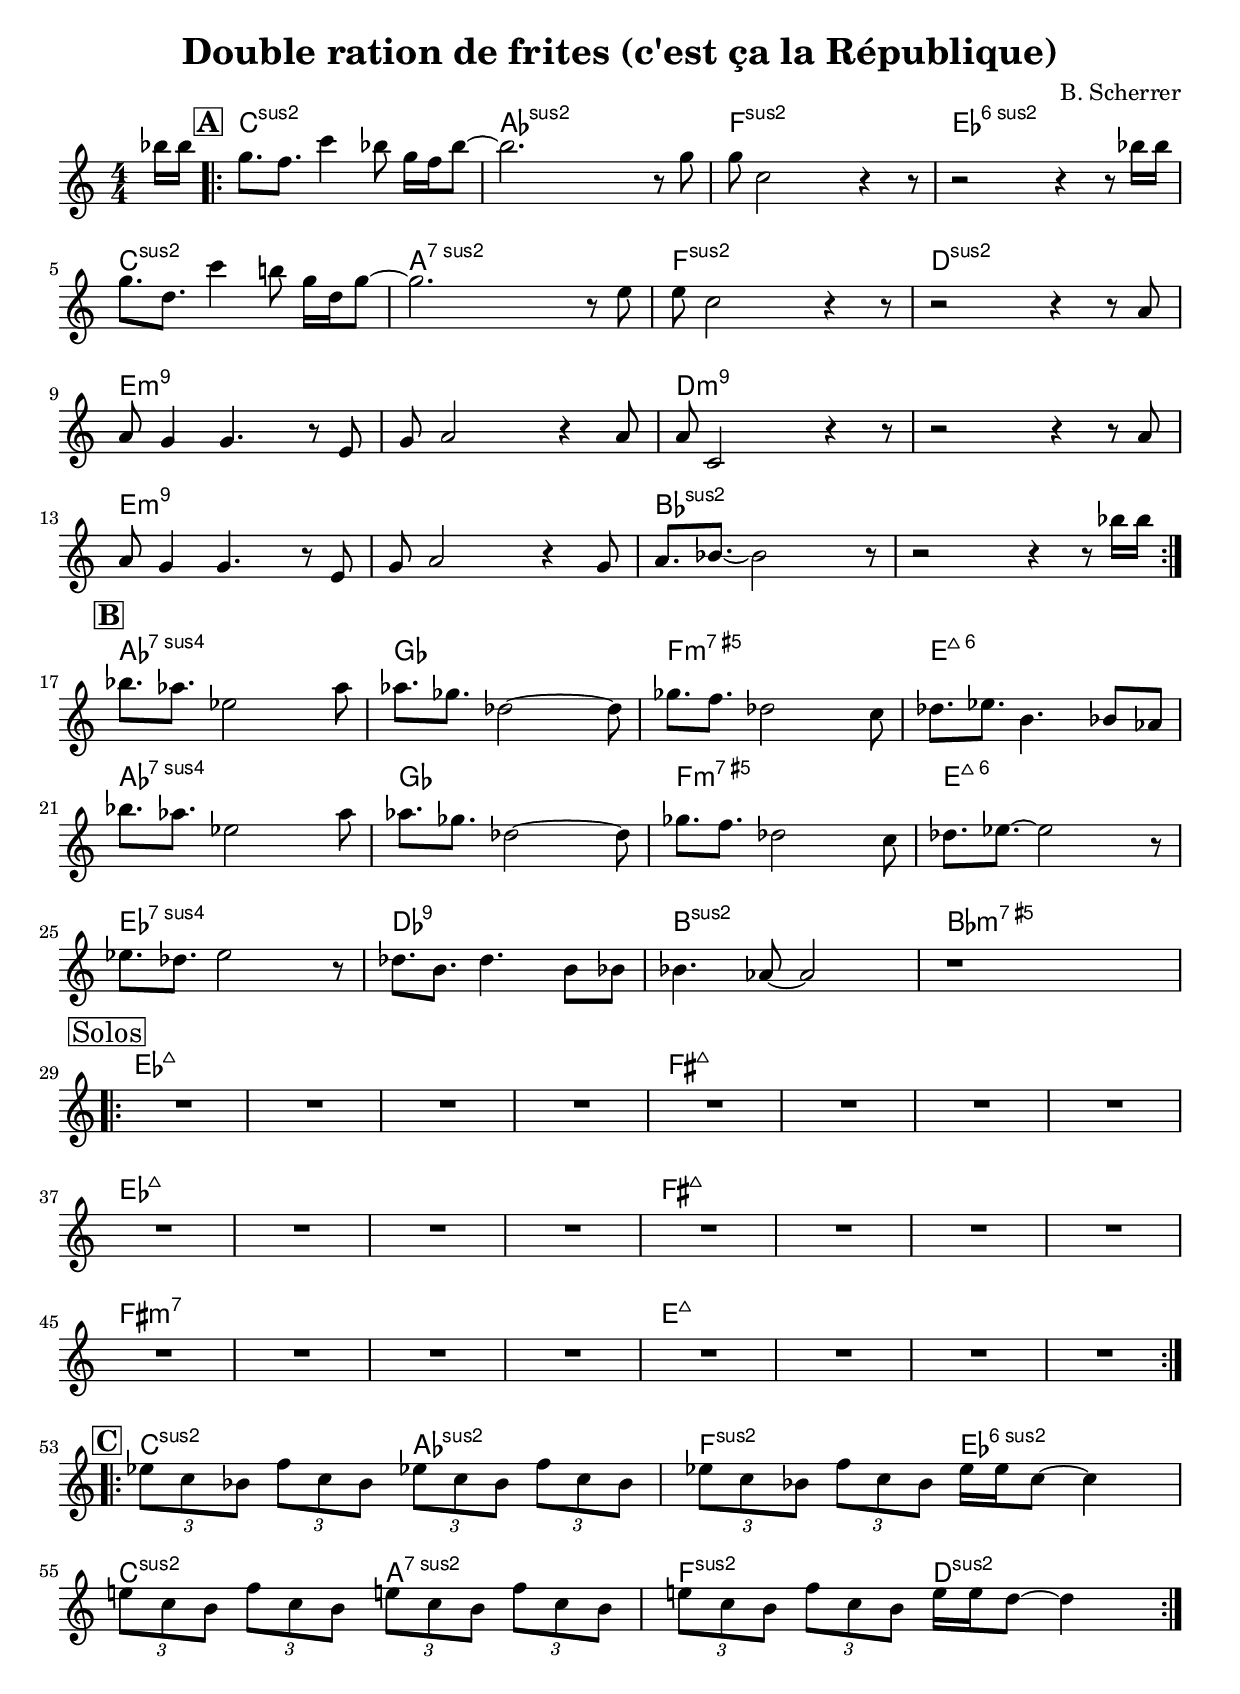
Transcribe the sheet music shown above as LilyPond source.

\version "2.18.2"	

noteCibleTransposition =   c   % c         % d pour Si b %  a, pour Mi b

ton = ""

indent = 0

melodie =  \relative c'''{
  \key c \major
  \numericTimeSignature
  \time 4/4 \partial 8 bes16 bes16
  \mark \markup {\box \bold A}
\repeat volta 2 {
  g8. f c'4 bes8  g16 f bes8~ |  bes2. r8 g | g8 c,2 r4 r8 | r2 r4 r8 bes'16 bes | \break
  g8. d c'4 b!8  g16 d g8~ |  g2. r8 e | e8 c2 r4 r8  |r2 r4 r8 a | \break
  a8 g4 g4. r8 e | g a2 r4 a8 | a c,2 r4 r8 | r2 r4 r8 a' | \break
  a8 g4 g4. r8 e | g a2 r4 g8 | a8. bes8.~ bes2 r8  | r2 r4 r8 bes'16 bes | \break
}
  \mark \markup {\box \bold B}
  \repeat unfold 2 {
    bes8. aes ees2 aes8 | aes8. ges des2~ des8 | ges8. f des2 c8 |
  }
  \alternative {
    {des8. ees b4. bes8 aes }
    {des8. ees8.~ ees2 r8} 
  } \break
  ees8. des ees2 r8 | des8. b des4. b8 bes | bes4. aes8~ aes2 | r1 \break
  \mark \markup {\box Solos}
  \repeat volta 2 {\compressMMRests { \override MultiMeasureRest.expand-limit = #3 \repeat unfold 6 {R1*4} }}

  \mark \markup {\box \bold C}
  \repeat volta 2 {
  \repeat unfold 3 { \tuplet 3/2 {ees'!8 c bes} \tuplet 3/2 {f' c bes} } ees16 ees c8~ c4 \break
  \repeat unfold 3 { \tuplet 3/2 {e!8 c b} \tuplet 3/2 {f' c b} } e16 e d8~ d4 \break
  }
}


harmonie =  \chordmode{
  \partial 8 s8
  \repeat volta 2 {
    c1:2 | aes:2 | f:2 | ees:2.6 |
  c:2 | a:2.7 | f:2 | d:2 |
  e:min9 | s | d:min9 | s
  e:min9 | s | bes:2 | s
  }
  \repeat unfold 2 {
    aes1:sus4.7 ges f:3-.5+.7
  }
  \alternative {
    {e:maj7.6}
    {e:maj7.6}
  }
  ees:sus4.7 des:9 b:2 bes:3-.5+.7 \break

\repeat volta 2 {
  ees:maj7 | s s s 
  fis:maj7 | s s s \break
  ees:maj7 | s s s 
  fis:maj7 | s s s \break
  fis:min7 | s s s 
  e:maj7 | s s s \break
}
\repeat volta 2 {
  c2:2  aes:2 | f:2  ees:2.6 |
  c:2  a:2.7 | f:2  d:2 |
  }

}


\header {
  title = #(string-append "Double ration de frites (c'est ça la République)" ton )
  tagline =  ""
  composer = "B. Scherrer"
}



\score{
  <<
    \new ChordNames {
      \transpose c \noteCibleTransposition{
	\harmonie
      }
    }
    \new Staff { 
      \transpose c \noteCibleTransposition {
      \melodie
      }
    }
  >>
  \layout{ \context {      \Score      proportionalNotationDuration = #(ly:make-moment 8 30     )   } }
}






\score {
  <<
    \new Staff \with {midiInstrument = #"electric piano 1"}<< \unfoldRepeats{\melodie 
                                 }  >>
    \new Staff \with {midiInstrument = #"electric piano 1"} << \unfoldRepeats{\harmonie
                          } >> 
  >>
\midi{ \tempo 4 = 130 }
}